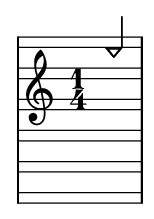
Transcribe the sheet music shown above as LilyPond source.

\version "2.14.0"

\header {
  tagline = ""
}

\paper {
  #(set-paper-size "a10")
}

%Customizing note head stencils based on pitch
%Defining stencils

upTriangle =
#(ly:make-stencil 
	(list 'embedded-ps
    "gsave
      currentpoint translate
      newpath
      -.1875 -.5 moveto
      .65625 .5 lineto
      1.5 -.5 lineto
      closepath
      fill
      grestore" )
    (cons -.1875 1.5)
    (cons -.5 .5)
)

downTriangle =
#(ly:make-stencil 
	(list 'embedded-ps
    "gsave
      currentpoint translate

      newpath
      .08 .34 moveto
      .65625 -.4 lineto
      1.2325 .34 lineto
      closepath
      0.12 setlinewidth
      stroke      

      newpath
      -.0775 .43 moveto
      .65625 -.43 lineto
      1.39 .43 lineto
      closepath
      0.1 setlinewidth
      stroke      
	  
	  newpath
      -.1675 .48 moveto
      .65625 -.48 lineto
      1.48 .48 lineto
      closepath
      0.04 setlinewidth
      stroke

      grestore" )
    (cons -.1875 1.5)
    (cons -.5 .5)
)

upTriLgr = 
#(ly:make-stencil 
	(list 'embedded-ps
    "gsave
      currentpoint translate
      newpath
      -.1875 -.5 moveto
      .65625 .5 lineto
      1.5 -.5 lineto
      closepath
      fill
	  newpath
	  -.5 0 moveto
	  1.8 0 lineto
      closepath
      .19 setlinewidth
      stroke  
      grestore" )
    (cons -.1875 1.5)
    (cons -.5 .5)
)

downTriLgr =
#(ly:make-stencil 
	(list 'embedded-ps
    "gsave
      currentpoint translate
      newpath
      .08 .34 moveto
      .65625 -.4 lineto
      1.2325 .34 lineto
      closepath
      0.12 setlinewidth
      stroke      
      newpath
      -.0775 .43 moveto
      .65625 -.43 lineto
      1.39 .43 lineto
      closepath
      0.1 setlinewidth
      stroke      
	  newpath
      -.1675 .48 moveto
      .65625 -.48 lineto
      1.48 .48 lineto
      closepath
      0.04 setlinewidth
      stroke
	  newpath
	  -.5 0 moveto
	  1.8 0 lineto
      closepath
      .19 setlinewidth
      stroke  
      grestore" )
    (cons -.1875 1.5)
    (cons -.5 .5)
)

%Based on the pitch's semitone, which note head
#(define (semitone-to-stencil semitone)
         (let ((s (modulo semitone 12)))
         	(case s
		((11) upTriLgr)
		((0) downTriLgr)
		(else (if (= (remainder semitone 2) 0) downTriangle upTriangle))
	))
)

%Get the pitch from the grob, convert to semitone, and send it on
#(define (stencil-notehead grob)
   (semitone-to-stencil 
	 (ly:pitch-semitones (ly:event-property (event-cause grob) 'pitch))))


%Begin stem attachment adjustment code
%Assign stem attachment values to variables

upTriUpStem 	= #'(1 . -1)
upTridownStem 	= #'(1 . .9)
downTriUpStem	= #'(1 . .9)
downTriDownStem	= #'(1 . -1)

%Based on the pitch, is the stem up or down, 
%Then based on pitch is the note head an up or down triangle

#(define (pitch-to-stem pitch stemdir)
	(if (= (modulo (ly:pitch-semitones pitch) 2) 1) 
		(if (= UP stemdir) upTriUpStem upTridownStem)		
		(if (= DOWN stemdir) downTriDownStem downTriUpStem)
	)
)

%Get the stem from notehead grob
#(define (notehead-get-notecolumn nhgrob)
   (ly:grob-parent nhgrob X))

#(define (notehead-get-stem nhgrob)
   (let ((notecolumn (notehead-get-notecolumn nhgrob)))
     (ly:grob-object notecolumn 'stem)))

%Get the pitch and stem direction from the grob and send it on
#(define (stem-adjuster nhgrob)
	(pitch-to-stem
	    (ly:event-property (event-cause nhgrob) 'pitch) 
		(ly:grob-property (notehead-get-stem nhgrob) 'direction) ))

%Begin double-stem for half note code
#(define (doubleStemmer grob)
   (if (= 1 (ly:grob-property grob 'duration-log))

		(ly:stencil-combine-at-edge
              (ly:stem::print grob)
              X
              (- (ly:grob-property grob 'direction))
              (ly:stem::print grob)
              -.42 0) ;; note: use .15 for other side

		(ly:stem::print grob)
	)
)

%End customization scripts


upTriangleEmpty =
#(ly:make-stencil 
	(list 'embedded-ps
    "gsave
      currentpoint translate
      newpath
      -.1875 -.5 moveto
      .65625 .5 lineto
      1.5 -.5 lineto
      closepath
      0.19 setlinewidth
      stroke
      grestore" )
    (cons -.1875 1.5)
    (cons -.5 .5)
)

upTriangleFull =
#(ly:make-stencil 
	(list 'embedded-ps
    "gsave
      currentpoint translate
      newpath
      -.1875 -.5 moveto
      .65625 .5 lineto
      1.5 -.5 lineto
      closepath
      fill
      grestore" )
    (cons -.1875 1.5)
    (cons -.5 .5)
)

downTriangleEmpty =
#(ly:make-stencil 
	(list 'embedded-ps
    "gsave
      currentpoint translate

      newpath
      .08 .34 moveto
      .65625 -.4 lineto
      1.2325 .34 lineto
      closepath
      0.12 setlinewidth
      stroke      

      newpath
      -.0775 .43 moveto
      .65625 -.43 lineto
      1.39 .43 lineto
      closepath
      0.1 setlinewidth
      stroke      
	  
	  newpath
      -.1675 .48 moveto
      .65625 -.48 lineto
      1.48 .48 lineto
      closepath
      0.04 setlinewidth
      stroke

      grestore" )
    (cons -.1875 1.5)
    (cons -.5 .5)
)

downTriangleFull =
#(ly:make-stencil 
	(list 'embedded-ps
    "gsave
      currentpoint translate

      newpath
      .08 .34 moveto
      .65625 -.4 lineto
      1.2325 .34 lineto
      closepath
      0.12 setlinewidth
      stroke      

      newpath
      -.0775 .43 moveto
      .65625 -.43 lineto
      1.39 .43 lineto
      closepath
      0.1 setlinewidth
      stroke      
	  
	  newpath
      -.1675 .48 moveto
      .65625 -.48 lineto
      1.48 .48 lineto
      closepath
      fill

      grestore" )
    (cons -.1875 1.5)
    (cons -.5 .5)
)

upTriLgr = 
#(ly:make-stencil 
	(list 'embedded-ps
    "gsave
      currentpoint translate
      newpath
      -.1875 -.5 moveto
      .65625 .5 lineto
      1.5 -.5 lineto
      closepath
      0.19 setlinewidth
      stroke
	  newpath
	  -.5 0 moveto
	  1.8 0 lineto
      closepath
      .19 setlinewidth
      stroke  
      grestore" )
    (cons -.1875 1.5)
    (cons -.5 .5)
)

downTriLgr =
#(ly:make-stencil 
	(list 'embedded-ps
    "gsave
      currentpoint translate
      newpath
      .08 .34 moveto
      .65625 -.4 lineto
      1.2325 .34 lineto
      closepath
      0.12 setlinewidth
      stroke      
      newpath
      -.0775 .43 moveto
      .65625 -.43 lineto
      1.39 .43 lineto
      closepath
      0.1 setlinewidth
      stroke      
	  newpath
      -.1675 .48 moveto
      .65625 -.48 lineto
      1.48 .48 lineto
      closepath
      0.04 setlinewidth
      stroke
	  newpath
	  -.5 0 moveto
	  1.8 0 lineto
      closepath
      .19 setlinewidth
      stroke  
      grestore" )
    (cons -.1875 1.5)
    (cons -.5 .5)
)

%Based on the pitch's semitone, which note head
#(define (semitone-to-stencil semitone)
         (let ((s (modulo semitone 12)))
         	(case s
		((11) upTriLgr)
		((0) downTriLgr)
                ((2 4) downTriangleEmpty)
                ((5 7 9) upTriangleEmpty)
                ((1 3) upTriangleFull)
                ((6 8 10) downTriangleFull)
	))
)

%Get the pitch from the grob, convert to semitone, and send it on
#(define (stencil-notehead grob)
   (semitone-to-stencil 
	 (ly:pitch-semitones (ly:event-property (event-cause grob) 'pitch))))


%Begin stem attachment adjustment code
%Assign stem attachment values to variables

upTriUpStem 	= #'(1 . -1)
upTridownStem 	= #'(1 . .9)
downTriUpStem	= #'(1 . .9)
downTriDownStem	= #'(1 . -1)

%Based on the pitch, is the stem up or down, 
%Then based on pitch is the note head an up or down triangle

#(define (pitch-to-stem pitch stemdir)
	(if (= (modulo (ly:pitch-semitones pitch) 2) 1) 
		(if (= UP stemdir) upTriUpStem upTridownStem)		
		(if (= DOWN stemdir) downTriDownStem downTriUpStem)
	)
)

%Get the stem from notehead grob
#(define (notehead-get-notecolumn nhgrob)
   (ly:grob-parent nhgrob X))

#(define (notehead-get-stem nhgrob)
   (let ((notecolumn (notehead-get-notecolumn nhgrob)))
     (ly:grob-object notecolumn 'stem)))

%Get the pitch and stem direction from the grob and send it on
#(define (stem-adjuster nhgrob)
	(pitch-to-stem
	    (ly:event-property (event-cause nhgrob) 'pitch) 
		(ly:grob-property (notehead-get-stem nhgrob) 'direction) ))

%Begin double-stem for half note code
#(define (doubleStemmer grob)
   (if (= 1 (ly:grob-property grob 'duration-log))

		(ly:stencil-combine-at-edge
              (ly:stem::print grob)
              X
              (- (ly:grob-property grob 'direction))
              (ly:stem::print grob)
              -.42 0) ;; note: use .15 for other side

		(ly:stem::print grob)
	)
)

%End customization scripts

down = {
      \override Stem #'direction = #DOWN     
}

up = {
      \override Stem #'direction = #UP
}

nl = {
      \once \override Score.RehearsalMark #'transparent = ##t
      \mark "C"
}

tn = {
  \override Staff.StaffSymbol #'line-positions = #'(10 8 4 2 -2 -4 -8 -10 -14 -16 -20 -22)
  \override NoteHead #'stem-attachment = #stem-adjuster
  \override NoteHead #'stencil = #stencil-notehead
  \override Stem #'stencil = #doubleStemmer
}

notes = \relative c {
      \time 1/4
      \autoBeamOff

      \up
      d'''4
}

\new Staff \with {
  \remove "Accidental_engraver"
  \remove "Key_engraver" 
  staffLineLayoutFunction = #(lambda (p) (floor (/ (+ (ly:pitch-semitones p) 1) 2)))
  middleCPosition = #-6
  clefGlyph = #"clefs.G"
  clefPosition = #(+ -6 4)
}
{
  \tn
  \notes 
}


